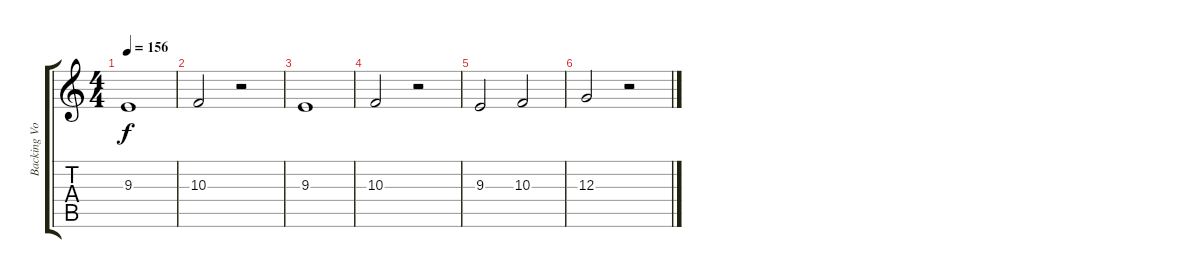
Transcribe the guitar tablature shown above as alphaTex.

\track ("Backing Vocals (Kim)" "Backing Vo") {instrument stringensemble1}
\staff {score tabs}
\tuning (E4 B3 G3 D3 A2 E2) {hide}
\ts (4 4)
\tempo 156
\clef g2
\ks c
9.3.1{dy f} |
10.3.2 r.2 |
9.3.1 |
10.3.2 r.2 |
9.3.2 10.3.2 |
12.3.2 r.2
